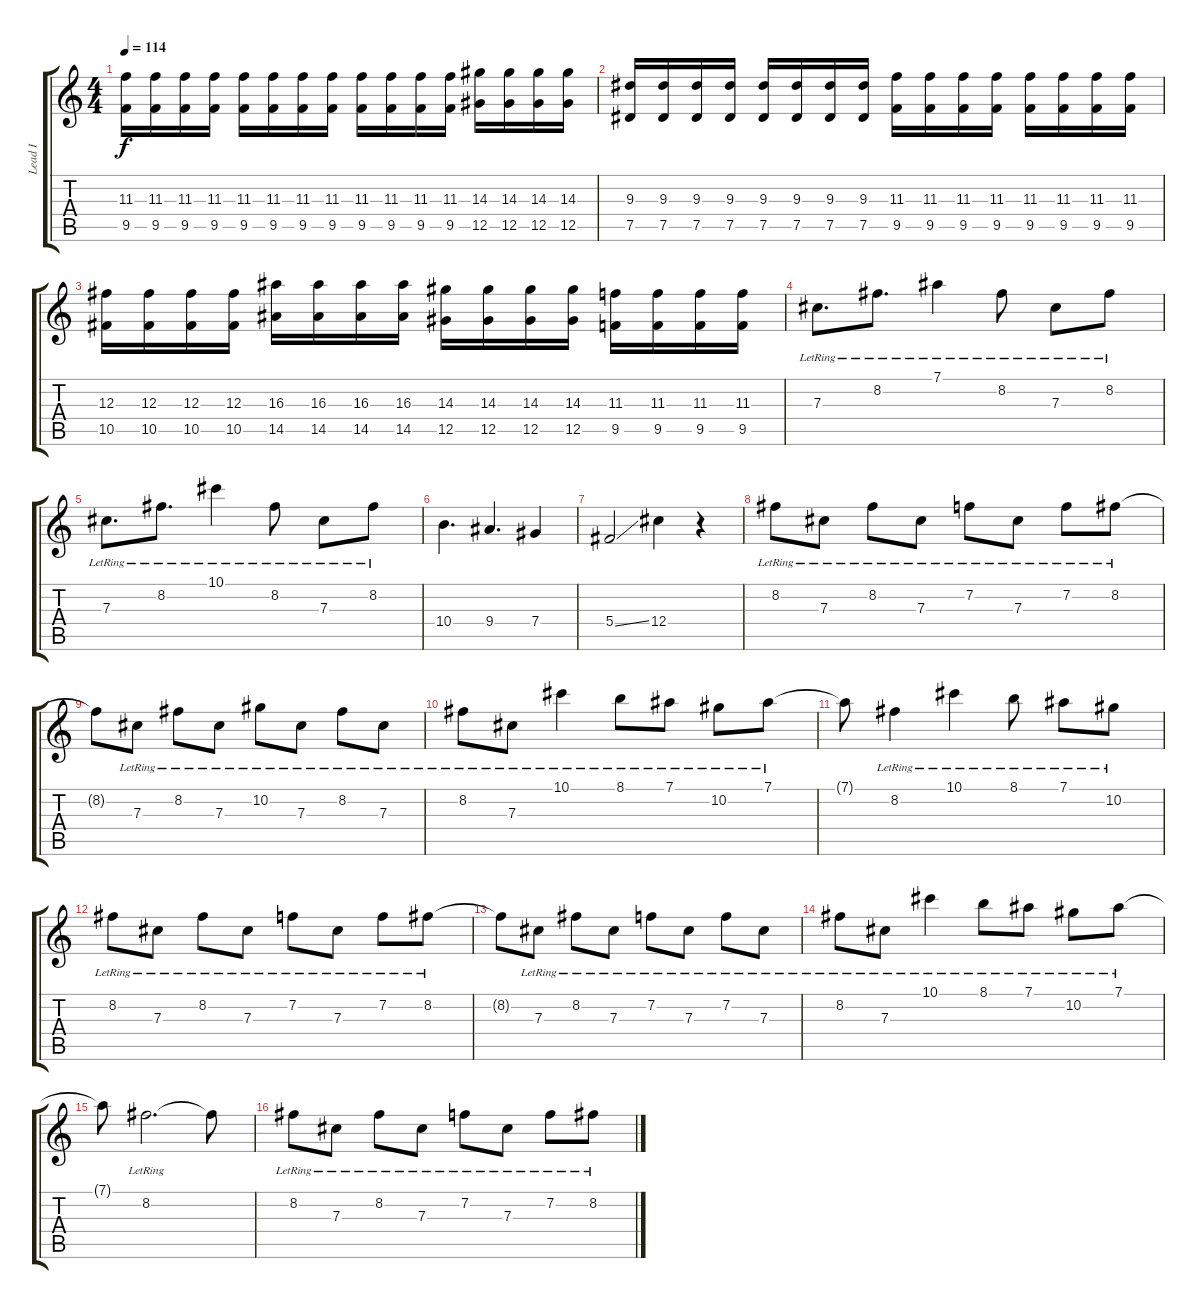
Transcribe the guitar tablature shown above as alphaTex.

\track ("Lead I" "Lead I") {instrument overdrivenguitar}
\staff {score tabs}
\tuning (Eb4 Bb3 Gb3 Db3 Ab2 Eb2) {hide}
\ts (4 4)
\tempo 114
\clef g2
\ks c
(11.3 9.5).16{dy f} (11.3 9.5).16 (11.3 9.5).16 (11.3 9.5).16 (11.3 9.5).16 (11.3 9.5).16 (11.3 9.5).16 (11.3 9.5).16 (11.3 9.5).16 (11.3 9.5).16 (11.3 9.5).16 (11.3 9.5).16 (14.3 12.5).16 (14.3 12.5).16 (14.3 12.5).16 (14.3 12.5).16 |
(9.3 7.5).16 (9.3 7.5).16 (9.3 7.5).16 (9.3 7.5).16 (9.3 7.5).16 (9.3 7.5).16 (9.3 7.5).16 (9.3 7.5).16 (11.3 9.5).16 (11.3 9.5).16 (11.3 9.5).16 (11.3 9.5).16 (11.3 9.5).16 (11.3 9.5).16 (11.3 9.5).16 (11.3 9.5).16 |
(12.3 10.5).16 (12.3 10.5).16 (12.3 10.5).16 (12.3 10.5).16 (16.3 14.5).16 (16.3 14.5).16 (16.3 14.5).16 (16.3 14.5).16 (14.3 12.5).16 (14.3 12.5).16 (14.3 12.5).16 (14.3 12.5).16 (11.3 9.5).16 (11.3 9.5).16 (11.3 9.5).16 (11.3 9.5).16 |
7.3{lr}.8{d} 8.2{lr}.8{d} 7.1{lr}.4 8.2{lr}.8 7.3{lr}.8 8.2{lr}.8 |
7.3{lr}.8{d} 8.2{lr}.8{d} 10.1{lr}.4 8.2{lr}.8 7.3{lr}.8 8.2{lr}.8 |
10.4.4{d} 9.4.4{d} 7.4.4 |
5.4{ss}.2 12.4.4 r.4 |
8.2{lr}.8 7.3{lr}.8 8.2{lr}.8 7.3{lr}.8 7.2{lr}.8 7.3{lr}.8 7.2{lr}.8 8.2{lr}.8 |
8.2{t}.8 7.3{lr}.8 8.2{lr}.8 7.3{lr}.8 10.2{lr}.8 7.3{lr}.8 8.2{lr}.8 7.3{lr}.8 |
8.2{lr}.8 7.3{lr}.8 10.1{lr}.4 8.1{lr}.8 7.1{lr}.8 10.2{lr}.8 7.1{lr}.8 |
7.1{t}.8 8.2{lr}.4 10.1{lr}.4 8.1{lr}.8 7.1{lr}.8 10.2{lr}.8 |
8.2{lr}.8 7.3{lr}.8 8.2{lr}.8 7.3{lr}.8 7.2{lr}.8 7.3{lr}.8 7.2{lr}.8 8.2{lr}.8 |
8.2{t}.8 7.3{lr}.8 8.2{lr}.8 7.3{lr}.8 7.2{lr}.8 7.3{lr}.8 7.2{lr}.8 7.3{lr}.8 |
8.2{lr}.8 7.3{lr}.8 10.1{lr}.4 8.1{lr}.8 7.1{lr}.8 10.2{lr}.8 7.1{lr}.8 |
7.1{t}.8 8.2{lr}.2{d} 8.2{t}.8 |
8.2{lr}.8 7.3{lr}.8 8.2{lr}.8 7.3{lr}.8 7.2{lr}.8 7.3{lr}.8 7.2{lr}.8 8.2{lr}.8
